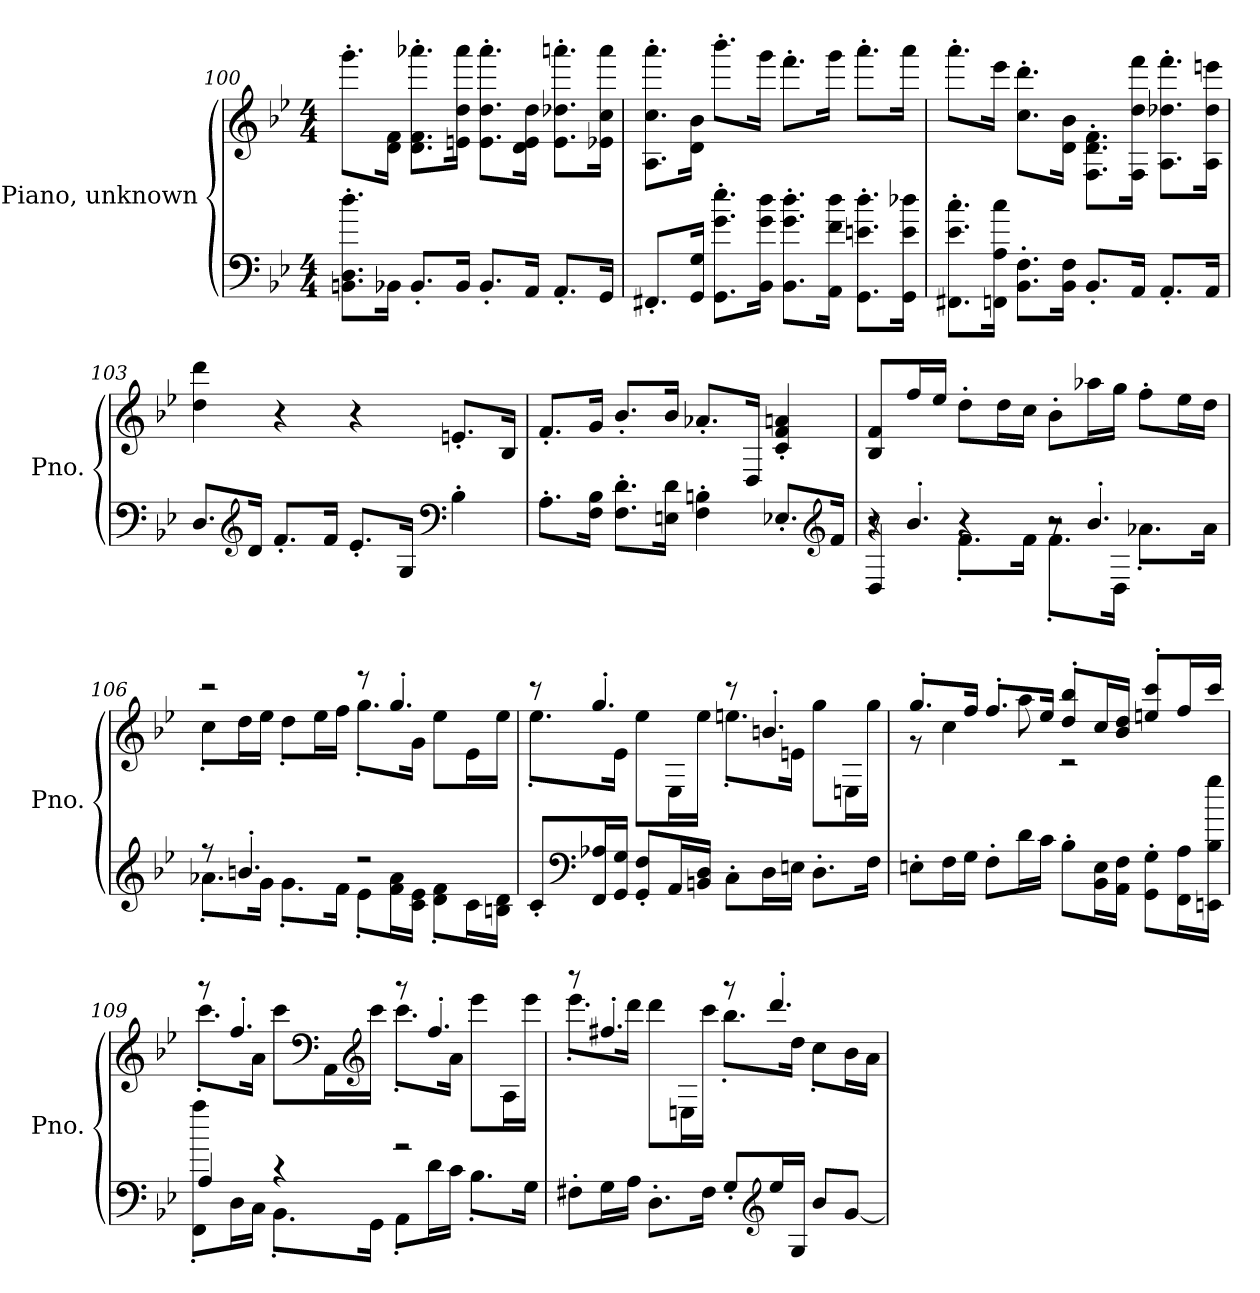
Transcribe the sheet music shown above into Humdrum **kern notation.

**kern	**kern
*part1	*part1
*staff2	*staff1
*I"Piano, unknown	*
*I'Pno.	*
*clefF4	*clefG2
*k[b-e-]	*k[b-e-]
*M4/4	*M4/4
=100	=100
8.BBn\' 8.D\' 8.dd\'L	8.ggg'\L
16BB-X\Jk	16d\ 16f\Jk
8.BB-'/L	8.d\' 8.f\' 8.aaa-X\'L
16BB-/Jk	16en\ 16dd\ 16aaa-\Jk
8.BB-'/L	8.e\' 8.dd\' 8.aaa-\'L
16AA/Jk	16d\ 16e\ 16dd\Jk
8.AA'/L	8.e\' 8.dd-X\' 8.aaan\'L
16GG/Jk	16e-X\ 16cc\ 16aaa\Jk
=101	=101
8.FF#X'/L	8.A\' 8.cc\' 8.aaa\'L
16GG/ 16G/Jk	16d\ 16b-\Jk
8.GG\' 8.g\' 8.ee-\'L	8.bbb-'\L
16BB-\ 16g\ 16dd\Jk	16ggg\Jk
8.BB-\' 8.g\' 8.dd\'L	8.fff'\L
16AA\ 16f\ 16dd\Jk	16ggg\Jk
8.GG\' 8.en\' 8.dd\'L	8.aaa'\L
16GG\ 16e\ 16dd-X\Jk	16aaa\Jk
!!LO:LB:g=z
=102	=102
8.FF#X\' 8.e-\' 8.cc\'L	8.aaa'\L
16FFn\ 16A\ 16cc\Jk	16eee-\Jk
8.BB-\' 8.F\'L	8.cc\' 8.ddd\'L
16BB-\ 16F\Jk	16d\ 16b-\Jk
8.BB-'/L	8.F\' 8.d\' 8.f\'L
16AA/Jk	16F\ 16dd\ 16fff\Jk
8.AA'/L	8.A\' 8.dd-X\' 8.fff\'L
16AA/Jk	16A\ 16dd-\ 16eeen\Jk
=103	=103
8.D/L	4dd\ 4ddd\
*clefG2	*
16d/Jk	.
8.f'/L	4r
16f/Jk	.
8.e-'/L	4r
16G/Jk	.
*clefF4	*
4B-'\	8.en'/L
.	16B-/Jk
=104	=104
8.A'\L	8.f'/L
16F\ 16B-\Jk	16g/Jk
8.F\' 8.d\'L	8.b-'/L
16En\ 16d\Jk	16b-/Jk
4F\' 4Bn\'	8.a-X'/L
.	16D/Jk
8.E-X'/L	4c/' 4f/' 4an/'
*clefG2	*
16f/Jk	.
!!LO:LB:g=z
=105	=105
*^	*
*	*^	*
8r	4r	4D/	8B-/ 8f/L
4.b-'/	.	.	16ff/L
.	.	.	16ee-/JJ
.	8.f'\L	4r	8dd'\L
.	.	.	16dd\L
.	16f\Jk	.	16cc\JJ
8r	8.f'\L	2r	8b-'\L
4.b-'/	.	.	16aa-X\L
.	16D\Jk	.	16gg\JJ
.	8.a-X'\L	.	8ff'\L
.	.	.	16ee-\L
.	16a-\Jk	.	16dd\JJ
*	*v	*v	*
=106	=106	=106
*	*	*^
8r	8.a-X'\L	2r	8cc'\L
4.bn'/	.	.	16dd\L
.	16g\Jk	.	16ee-\JJ
.	8.g'\L	.	8dd'\L
.	.	.	16ee-\L
.	16f\Jk	.	16ff\JJ
2r	8e-'\L	8r	8.gg'\L
.	16f\ 16a-\L	4.gg'/	.
.	16c\ 16e-\JJ	.	16g\Jk
.	8d\' 8f\'L	.	8ee-\L
.	16c\L	.	16e-\L
.	16Bn\ 16d\JJ	.	16ee-\JJ
*v	*v	*	*
!!LO:LB:g=z	!!
=107	=107	=107
8c'/L	8r	8.ee-'\L
*clefF4	*	*
16FF/ 16A-X/L	4.gg'/	.
16GG/ 16G/JJ	.	16e-\Jk
8GG/' 8F/'L	.	8ee-\L
16AA/L	.	16E-\L
16BBn/ 16D/JJ	.	16ee-\JJ
8C'\L	8r	8.een'\L
16D\L	4.bn'/	.
16En\JJ	.	16en\Jk
8.D'\L	.	8gg\L
.	.	16En\L
16F\Jk	.	16gg\JJ
=108	=108	=108
8En'\L	8.gg'/L	8r
16F\L	.	4cc\
16G\JJ	16ff/Jk	.
8F'\L	8.ff'/L	.
16d\L	.	8aa\
16c\JJ	16ee-/Jk	.
8B-'\L	8dd/' 8bb-/'L	2r
16BB-\ 16E\L	16cc/L	.
16AA\ 16F\JJ	16b-/ 16dd/JJ	.
8GG\' 8G\'L	8een/' 8ccc/'L	.
16FF\ 16A\L	16ff/L	.
16EEn\ 16B-\ 16gg\JJ	16ccc/JJ	.
!!LO:LB:g=z	!!
=109	=109	=109
*^	*	*
4A/	8FF\' 8aa\'L	8r	8.ccc'\L
.	16D\L	4.ff'/	.
.	16C\JJ	.	16a\Jk
4r	8.BB-'\L	.	8ccc\L
*	*	*clefF4	*
.	.	.	16AA\L
*	*	*clefG2	*
.	16GG\Jk	.	16ccc\JJ
2r	8AA'\L	8r	8.ccc'\L
.	16d\L	4.ff'/	.
.	16c\JJ	.	16a\Jk
.	8.B-'\L	.	8eee-\L
.	.	.	16A\L
.	16G\Jk	.	16eee-\JJ
*v	*v	*	*
=110	=110	=110
8F#X'\L	8r	8.eee-'\L
16G\L	4.ff#X'/	.
16A\JJ	.	16ddd\Jk
8.D'\L	.	8ddd\L
.	.	16En\L
16F#\Jk	.	16ccc\JJ
8G'/L	8r	8.bb-'\L
*clefG2	*	*
16ee-/L	4.ddd'/	.
16G/JJ	.	16dd\Jk
8b-/L	.	8cc'\L
[8g/J	.	16b-\L
.	.	16a\JJ
*	*v	*v
=	=
*-	*-
